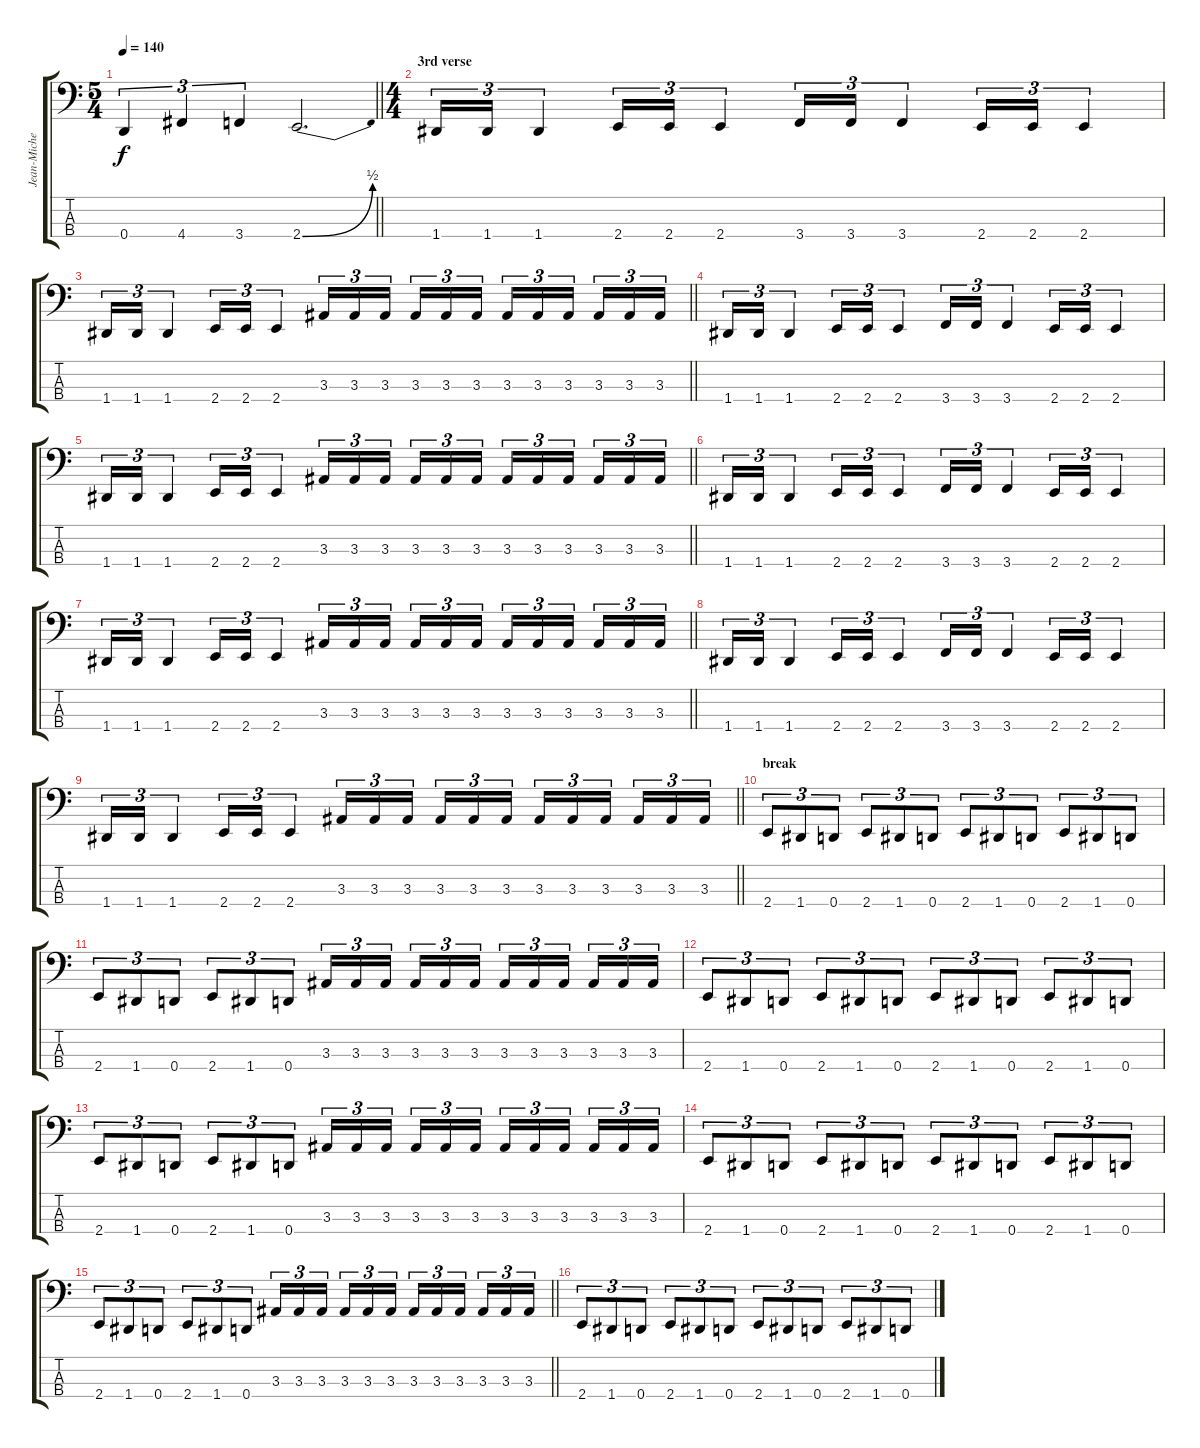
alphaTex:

\track ("Jean-Michel Labadie" "Jean-Miche") {instrument electricbasspick}
\staff {score tabs}
\tuning (F2 C2 G1 D1) {hide}
\ts (5 4)
\tempo 140
\clef f4
\barLineRight lightlight
\ks c
0.4.4{tu (3 2) dy f} 4.4.4{tu (3 2)} 3.4.4{tu (3 2)} 2.4{be (bend 0 0 60 2)}.2{d} |
\ts (4 4)
\section ("" "3rd verse")
1.4.16{tu (3 2)} 1.4.16{tu (3 2)} 1.4.4{tu (3 2)} 2.4.16{tu (3 2)} 2.4.16{tu (3 2)} 2.4.4{tu (3 2)} 3.4.16{tu (3 2)} 3.4.16{tu (3 2)} 3.4.4{tu (3 2)} 2.4.16{tu (3 2)} 2.4.16{tu (3 2)} 2.4.4{tu (3 2)} |
\barLineRight lightlight
1.4.16{tu (3 2)} 1.4.16{tu (3 2)} 1.4.4{tu (3 2)} 2.4.16{tu (3 2)} 2.4.16{tu (3 2)} 2.4.4{tu (3 2)} 3.3.16{tu (3 2)} 3.3.16{tu (3 2)} 3.3.16{tu (3 2) beam splitsecondary} 3.3.16{tu (3 2)} 3.3.16{tu (3 2)} 3.3.16{tu (3 2)} 3.3.16{tu (3 2)} 3.3.16{tu (3 2)} 3.3.16{tu (3 2) beam splitsecondary} 3.3.16{tu (3 2)} 3.3.16{tu (3 2)} 3.3.16{tu (3 2)} |
1.4.16{tu (3 2)} 1.4.16{tu (3 2)} 1.4.4{tu (3 2)} 2.4.16{tu (3 2)} 2.4.16{tu (3 2)} 2.4.4{tu (3 2)} 3.4.16{tu (3 2)} 3.4.16{tu (3 2)} 3.4.4{tu (3 2)} 2.4.16{tu (3 2)} 2.4.16{tu (3 2)} 2.4.4{tu (3 2)} |
\barLineRight lightlight
1.4.16{tu (3 2)} 1.4.16{tu (3 2)} 1.4.4{tu (3 2)} 2.4.16{tu (3 2)} 2.4.16{tu (3 2)} 2.4.4{tu (3 2)} 3.3.16{tu (3 2)} 3.3.16{tu (3 2)} 3.3.16{tu (3 2) beam splitsecondary} 3.3.16{tu (3 2)} 3.3.16{tu (3 2)} 3.3.16{tu (3 2)} 3.3.16{tu (3 2)} 3.3.16{tu (3 2)} 3.3.16{tu (3 2) beam splitsecondary} 3.3.16{tu (3 2)} 3.3.16{tu (3 2)} 3.3.16{tu (3 2)} |
1.4.16{tu (3 2)} 1.4.16{tu (3 2)} 1.4.4{tu (3 2)} 2.4.16{tu (3 2)} 2.4.16{tu (3 2)} 2.4.4{tu (3 2)} 3.4.16{tu (3 2)} 3.4.16{tu (3 2)} 3.4.4{tu (3 2)} 2.4.16{tu (3 2)} 2.4.16{tu (3 2)} 2.4.4{tu (3 2)} |
\barLineRight lightlight
1.4.16{tu (3 2)} 1.4.16{tu (3 2)} 1.4.4{tu (3 2)} 2.4.16{tu (3 2)} 2.4.16{tu (3 2)} 2.4.4{tu (3 2)} 3.3.16{tu (3 2)} 3.3.16{tu (3 2)} 3.3.16{tu (3 2) beam splitsecondary} 3.3.16{tu (3 2)} 3.3.16{tu (3 2)} 3.3.16{tu (3 2)} 3.3.16{tu (3 2)} 3.3.16{tu (3 2)} 3.3.16{tu (3 2) beam splitsecondary} 3.3.16{tu (3 2)} 3.3.16{tu (3 2)} 3.3.16{tu (3 2)} |
1.4.16{tu (3 2)} 1.4.16{tu (3 2)} 1.4.4{tu (3 2)} 2.4.16{tu (3 2)} 2.4.16{tu (3 2)} 2.4.4{tu (3 2)} 3.4.16{tu (3 2)} 3.4.16{tu (3 2)} 3.4.4{tu (3 2)} 2.4.16{tu (3 2)} 2.4.16{tu (3 2)} 2.4.4{tu (3 2)} |
\barLineRight lightlight
1.4.16{tu (3 2)} 1.4.16{tu (3 2)} 1.4.4{tu (3 2)} 2.4.16{tu (3 2)} 2.4.16{tu (3 2)} 2.4.4{tu (3 2)} 3.3.16{tu (3 2)} 3.3.16{tu (3 2)} 3.3.16{tu (3 2) beam splitsecondary} 3.3.16{tu (3 2)} 3.3.16{tu (3 2)} 3.3.16{tu (3 2)} 3.3.16{tu (3 2)} 3.3.16{tu (3 2)} 3.3.16{tu (3 2) beam splitsecondary} 3.3.16{tu (3 2)} 3.3.16{tu (3 2)} 3.3.16{tu (3 2)} |
\section ("" "break")
2.4.8{tu (3 2)} 1.4.8{tu (3 2)} 0.4.8{tu (3 2)} 2.4.8{tu (3 2)} 1.4.8{tu (3 2)} 0.4.8{tu (3 2)} 2.4.8{tu (3 2)} 1.4.8{tu (3 2)} 0.4.8{tu (3 2)} 2.4.8{tu (3 2)} 1.4.8{tu (3 2)} 0.4.8{tu (3 2)} |
2.4.8{tu (3 2)} 1.4.8{tu (3 2)} 0.4.8{tu (3 2)} 2.4.8{tu (3 2)} 1.4.8{tu (3 2)} 0.4.8{tu (3 2)} 3.3.16{tu (3 2)} 3.3.16{tu (3 2)} 3.3.16{tu (3 2) beam splitsecondary} 3.3.16{tu (3 2)} 3.3.16{tu (3 2)} 3.3.16{tu (3 2)} 3.3.16{tu (3 2)} 3.3.16{tu (3 2)} 3.3.16{tu (3 2) beam splitsecondary} 3.3.16{tu (3 2)} 3.3.16{tu (3 2)} 3.3.16{tu (3 2)} |
2.4.8{tu (3 2)} 1.4.8{tu (3 2)} 0.4.8{tu (3 2)} 2.4.8{tu (3 2)} 1.4.8{tu (3 2)} 0.4.8{tu (3 2)} 2.4.8{tu (3 2)} 1.4.8{tu (3 2)} 0.4.8{tu (3 2)} 2.4.8{tu (3 2)} 1.4.8{tu (3 2)} 0.4.8{tu (3 2)} |
2.4.8{tu (3 2)} 1.4.8{tu (3 2)} 0.4.8{tu (3 2)} 2.4.8{tu (3 2)} 1.4.8{tu (3 2)} 0.4.8{tu (3 2)} 3.3.16{tu (3 2)} 3.3.16{tu (3 2)} 3.3.16{tu (3 2) beam splitsecondary} 3.3.16{tu (3 2)} 3.3.16{tu (3 2)} 3.3.16{tu (3 2)} 3.3.16{tu (3 2)} 3.3.16{tu (3 2)} 3.3.16{tu (3 2) beam splitsecondary} 3.3.16{tu (3 2)} 3.3.16{tu (3 2)} 3.3.16{tu (3 2)} |
2.4.8{tu (3 2)} 1.4.8{tu (3 2)} 0.4.8{tu (3 2)} 2.4.8{tu (3 2)} 1.4.8{tu (3 2)} 0.4.8{tu (3 2)} 2.4.8{tu (3 2)} 1.4.8{tu (3 2)} 0.4.8{tu (3 2)} 2.4.8{tu (3 2)} 1.4.8{tu (3 2)} 0.4.8{tu (3 2)} |
\barLineRight lightlight
2.4.8{tu (3 2)} 1.4.8{tu (3 2)} 0.4.8{tu (3 2)} 2.4.8{tu (3 2)} 1.4.8{tu (3 2)} 0.4.8{tu (3 2)} 3.3.16{tu (3 2)} 3.3.16{tu (3 2)} 3.3.16{tu (3 2) beam splitsecondary} 3.3.16{tu (3 2)} 3.3.16{tu (3 2)} 3.3.16{tu (3 2)} 3.3.16{tu (3 2)} 3.3.16{tu (3 2)} 3.3.16{tu (3 2) beam splitsecondary} 3.3.16{tu (3 2)} 3.3.16{tu (3 2)} 3.3.16{tu (3 2)} |
2.4.8{tu (3 2)} 1.4.8{tu (3 2)} 0.4.8{tu (3 2)} 2.4.8{tu (3 2)} 1.4.8{tu (3 2)} 0.4.8{tu (3 2)} 2.4.8{tu (3 2)} 1.4.8{tu (3 2)} 0.4.8{tu (3 2)} 2.4.8{tu (3 2)} 1.4.8{tu (3 2)} 0.4.8{tu (3 2)}
